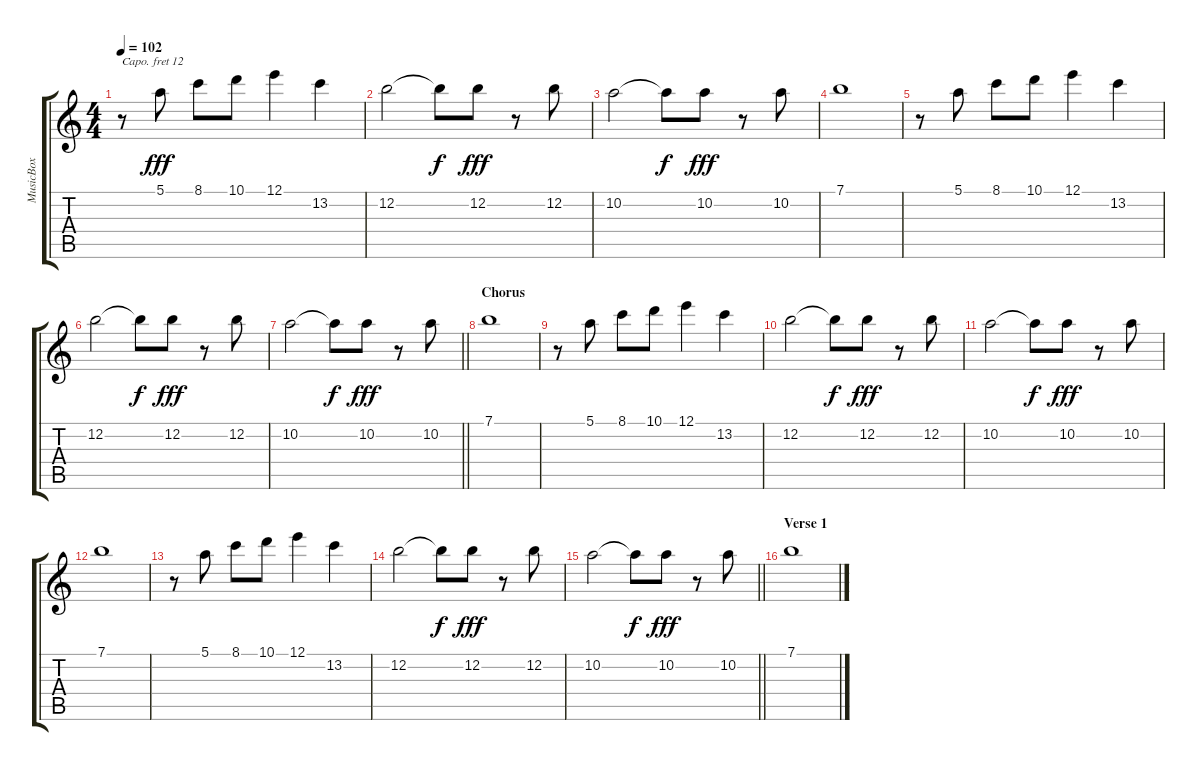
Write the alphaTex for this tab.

\track ("MusicBox" "MusicBox") {instrument musicbox}
\staff {score tabs}
\capo 12
\tuning (E4 B3 G3 D3 A2 E2) {hide}
\ts (4 4)
\tempo 102
\clef g2
\ks c
r.8{dy fff} 5.1.8 8.1.8 10.1.8 12.1.4 13.2.4 |
12.2.2 12.2{t}.8{dy f} 12.2.8{dy fff} r.8 12.2.8 |
10.2.2 10.2{t}.8{dy f} 10.2.8{dy fff} r.8 10.2.8 |
7.1.1 |
r.8 5.1.8 8.1.8 10.1.8 12.1.4 13.2.4 |
12.2.2 12.2{t}.8{dy f} 12.2.8{dy fff} r.8 12.2.8 |
\barLineRight lightlight
10.2.2 10.2{t}.8{dy f} 10.2.8{dy fff} r.8 10.2.8 |
\section ("" "Chorus")
7.1.1 |
r.8 5.1.8 8.1.8 10.1.8 12.1.4 13.2.4 |
12.2.2 12.2{t}.8{dy f} 12.2.8{dy fff} r.8 12.2.8 |
10.2.2 10.2{t}.8{dy f} 10.2.8{dy fff} r.8 10.2.8 |
7.1.1 |
r.8 5.1.8 8.1.8 10.1.8 12.1.4 13.2.4 |
12.2.2 12.2{t}.8{dy f} 12.2.8{dy fff} r.8 12.2.8 |
\barLineRight lightlight
10.2.2 10.2{t}.8{dy f} 10.2.8{dy fff} r.8 10.2.8 |
\section ("" "Verse 1")
7.1.1
